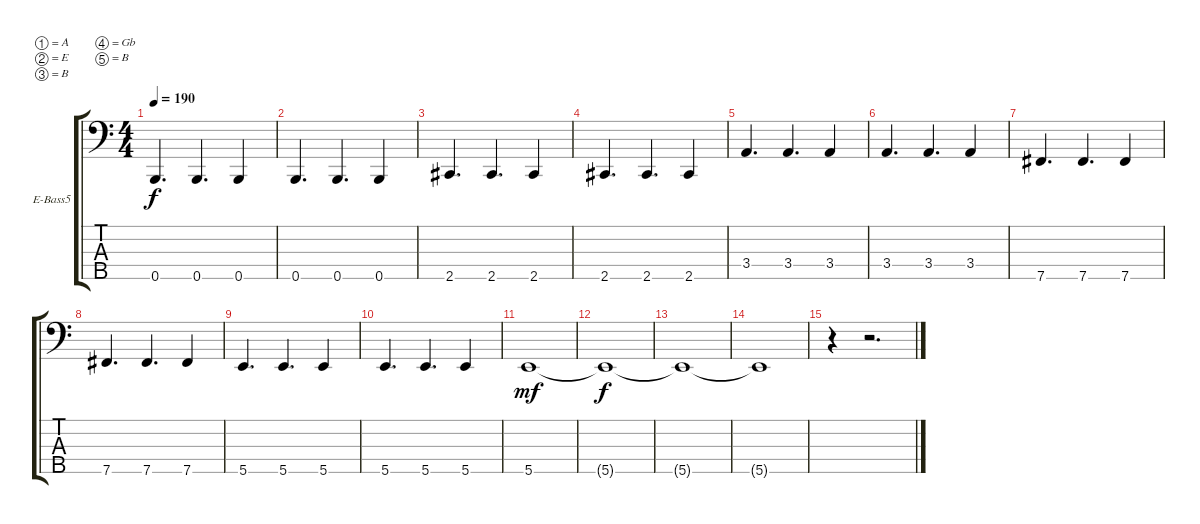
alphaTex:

\bracketExtendMode groupsimilarinstruments
\firstSystemTrackNameOrientation horizontal
\otherSystemsTrackNameOrientation horizontal
\track ("Denis" "E-Bass5") {instrument electricbasspick}
\staff {score tabs}
\tuning (A2 E2 B1 Gb1 B0)
\ts (4 4)
\tempo 190
\clef f4
\ks c
0.5.4{d dy f} 0.5.4{d} 0.5.4 |
0.5.4{d} 0.5.4{d} 0.5.4 |
2.5.4{d} 2.5.4{d} 2.5.4 |
2.5.4{d} 2.5.4{d} 2.5.4 |
3.4.4{d} 3.4.4{d} 3.4.4 |
3.4.4{d} 3.4.4{d} 3.4.4 |
7.5.4{d} 7.5.4{d} 7.5.4 |
7.5.4{d} 7.5.4{d} 7.5.4 |
5.5.4{d} 5.5.4{d} 5.5.4 |
5.5.4{d} 5.5.4{d} 5.5.4 |
5.5.1{dy mf} |
5.5{t}.1{dy f} |
5.5{t}.1 |
5.5{t}.1 |
r.4 r.2{d}
